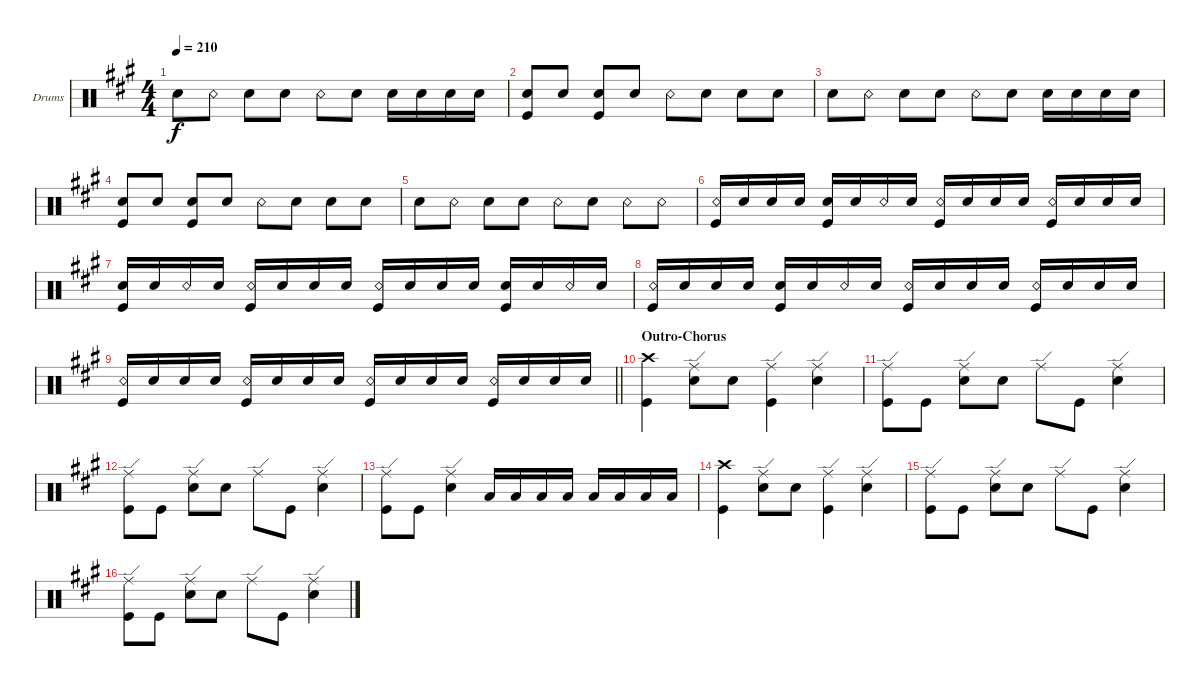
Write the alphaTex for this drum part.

\defaultSystemsLayout 4
\bracketExtendMode groupsimilarinstruments
\firstSystemTrackNameOrientation horizontal
\otherSystemsTrackNameOrientation horizontal
\track ("Drums" "Drums") {instrument percussion}
\staff {score}
\articulation defaults
\ts (4 4)
\tempo 210
\clef neutral
\ks a "Snare (hit) 2".8{dy f} "Snare (rim shot)".8 "Snare (hit) 2".8 "Snare (hit) 2".8 "Snare (rim shot)".8 "Snare (hit) 2".8 "Snare (hit) 2".16 "Snare (hit) 2".16 "Snare (hit) 2".16 "Snare (hit) 2".16
|
("Snare (hit) 2" "Kick (hit)").8 "Snare (hit) 2".8 ("Snare (hit) 2" "Kick (hit)").8 "Snare (hit) 2".8 "Snare (rim shot)".8 "Snare (hit) 2".8 "Snare (hit) 2".8 "Snare (hit) 2".8 |
"Snare (hit) 2".8 "Snare (rim shot)".8 "Snare (hit) 2".8 "Snare (hit) 2".8 "Snare (rim shot)".8 "Snare (hit) 2".8 "Snare (hit) 2".16 "Snare (hit) 2".16 "Snare (hit) 2".16 "Snare (hit) 2".16 |
("Snare (hit) 2" "Kick (hit)").8 "Snare (hit) 2".8 ("Snare (hit) 2" "Kick (hit)").8 "Snare (hit) 2".8 "Snare (rim shot)".8 "Snare (hit) 2".8 "Snare (hit) 2".8 "Snare (hit) 2".8 |
"Snare (hit) 2".8 "Snare (rim shot)".8 "Snare (hit) 2".8 "Snare (hit) 2".8 "Snare (rim shot)".8 "Snare (hit) 2".8 "Snare (rim shot)".8 "Snare (rim shot)".8 |
("Snare (rim shot)" "Kick (hit)").16 "Snare (hit) 2".16 "Snare (hit) 2".16 "Snare (hit) 2".16 ("Snare (hit) 2" "Kick (hit)").16 "Snare (hit) 2".16 "Snare (rim shot)".16 "Snare (hit) 2".16 ("Snare (rim shot)" "Kick (hit)").16 "Snare (hit) 2".16 "Snare (hit) 2".16 "Snare (hit) 2".16 ("Snare (rim shot)" "Kick (hit)").16 "Snare (hit) 2".16 "Snare (hit) 2".16 "Snare (hit) 2".16 |
("Snare (hit) 2" "Kick (hit)").16 "Snare (hit) 2".16 "Snare (rim shot)".16 "Snare (hit) 2".16 ("Snare (rim shot)" "Kick (hit)").16 "Snare (hit) 2".16 "Snare (hit) 2".16 "Snare (hit) 2".16 ("Snare (rim shot)" "Kick (hit)").16 "Snare (hit) 2".16 "Snare (hit) 2".16 "Snare (hit) 2".16 ("Snare (hit) 2" "Kick (hit)").16 "Snare (hit) 2".16 "Snare (rim shot)".16 "Snare (hit) 2".16 |
("Snare (rim shot)" "Kick (hit)").16 "Snare (hit) 2".16 "Snare (hit) 2".16 "Snare (hit) 2".16 ("Snare (hit) 2" "Kick (hit)").16 "Snare (hit) 2".16 "Snare (rim shot)".16 "Snare (hit) 2".16 ("Snare (rim shot)" "Kick (hit)").16 "Snare (hit) 2".16 "Snare (hit) 2".16 "Snare (hit) 2".16 ("Snare (rim shot)" "Kick (hit)").16 "Snare (hit) 2".16 "Snare (hit) 2".16 "Snare (hit) 2".16 |
\barLineRight lightlight
("Snare (rim shot)" "Kick (hit)").16 "Snare (hit) 2".16 "Snare (hit) 2".16 "Snare (hit) 2".16 ("Snare (rim shot)" "Kick (hit)").16 "Snare (hit) 2".16 "Snare (hit) 2".16 "Snare (hit) 2".16 ("Snare (rim shot)" "Kick (hit)").16 "Snare (hit) 2".16 "Snare (hit) 2".16 "Snare (hit) 2".16 ("Snare (rim shot)" "Kick (hit)").16 "Snare (hit) 2".16 "Snare (hit) 2".16 "Snare (hit) 2".16 |
\section ("" "Outro-Chorus")
("Kick (hit)" "Crash high (hit)").4 ("Ride (edge)" "Snare (hit) 2").8 "Snare (hit) 2".8 ("Kick (hit)" "Ride (edge)").4 ("Ride (edge)" "Snare (hit) 2").4 |
("Kick (hit)" "Ride (edge)").8 "Kick (hit)".8 ("Snare (hit) 2" "Ride (edge)").8 "Snare (hit) 2".8 "Ride (edge)".8 "Kick (hit)".8 ("Snare (hit) 2" "Ride (edge)").4 |
("Kick (hit)" "Ride (edge)").8 "Kick (hit)".8 ("Ride (edge)" "Snare (hit) 2").8 "Snare (hit) 2".8 "Ride (edge)".8 "Kick (hit)".8 ("Snare (hit) 2" "Ride (edge)").4 |
("Kick (hit)" "Ride (edge)").8 "Kick (hit)".8 ("Snare (hit) 2" "Ride (edge)").4 "Low Tom (hit)".16 "Low Tom (hit)".16 "Low Tom (hit)".16 "Low Tom (hit)".16 "Low Tom (hit)".16 "Low Tom (hit)".16 "Low Tom (hit)".16 "Low Tom (hit)".16 |
("Kick (hit)" "Crash high (hit)").4 ("Ride (edge)" "Snare (hit) 2").8 "Snare (hit) 2".8 ("Kick (hit)" "Ride (edge)").4 ("Ride (edge)" "Snare (hit) 2").4 |
("Kick (hit)" "Ride (edge)").8 "Kick (hit)".8 ("Snare (hit) 2" "Ride (edge)").8 "Snare (hit) 2".8 "Ride (edge)".8 "Kick (hit)".8 ("Snare (hit) 2" "Ride (edge)").4 |
("Kick (hit)" "Ride (edge)").8 "Kick (hit)".8 ("Ride (edge)" "Snare (hit) 2").8 "Snare (hit) 2".8 "Ride (edge)".8 "Kick (hit)".8 ("Snare (hit) 2" "Ride (edge)").4
